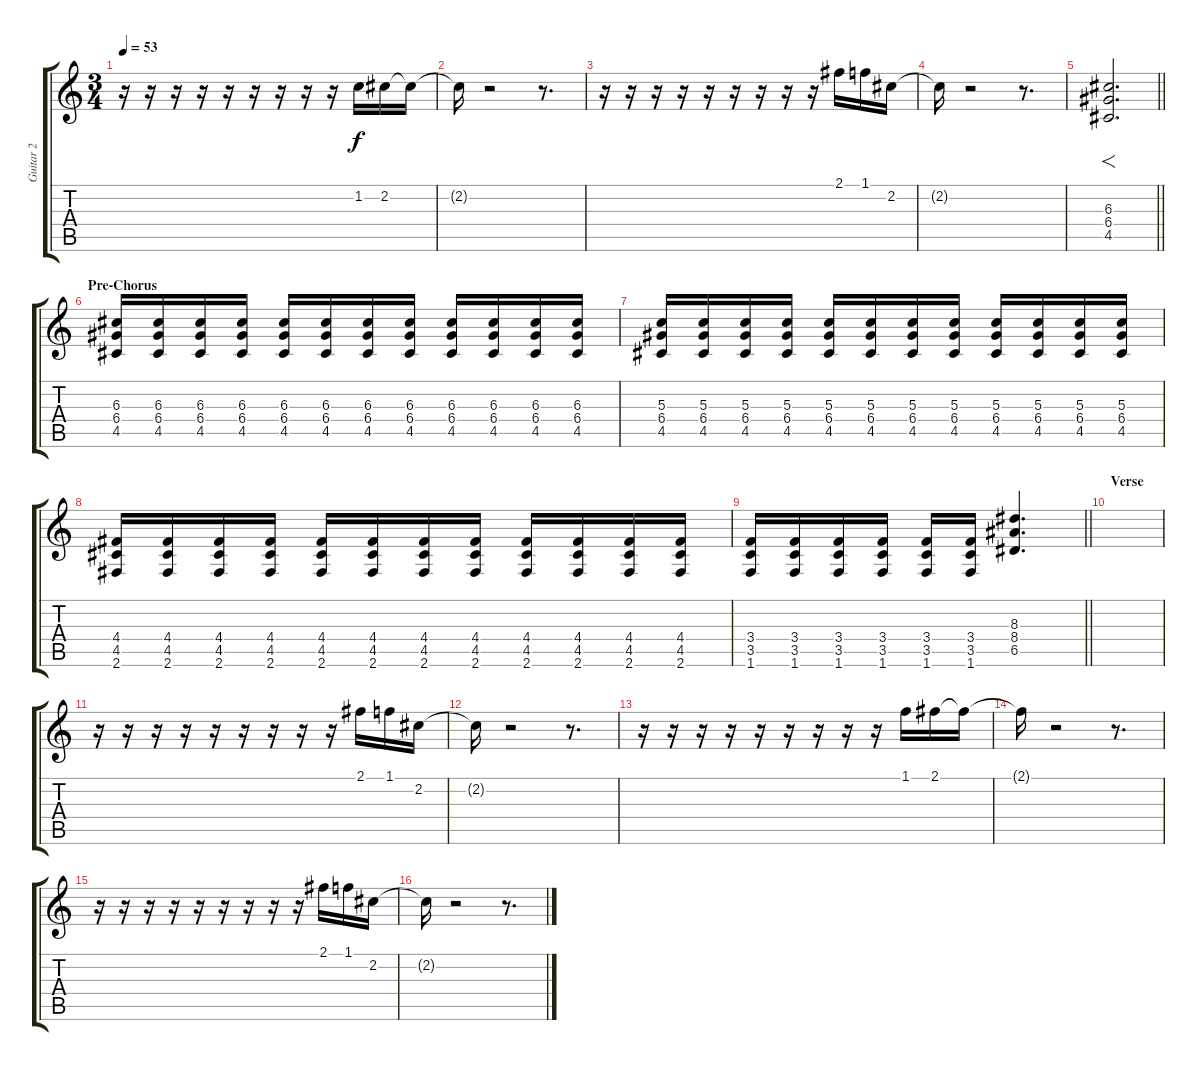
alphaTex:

\track ("Guitar 2" "Guitar 2") {instrument electricguitarclean}
\staff {score tabs}
\tuning (E4 B3 G3 D3 A2 E2) {hide}
\ts (3 4)
\tempo 53
\clef g2
\ks c
r.16{dy f} r.16 r.16 r.16 r.16 r.16 r.16 r.16 r.16 1.2.16 2.2.16 2.2{t}.16 |
2.2{t}.16 r.2 r.8{d} |
r.16 r.16 r.16 r.16 r.16 r.16 r.16 r.16 r.16 2.1.16 1.1.16 2.2.16 |
2.2{t}.16 r.2 r.8{d} |
\barLineRight lightlight
(6.3 6.4 4.5).2{f d volume 13 instrument distortionguitar} |
\section ("" "Pre-Chorus")
(6.3 6.4 4.5).16 (6.3 6.4 4.5).16 (6.3 6.4 4.5).16 (6.3 6.4 4.5).16 (6.3 6.4 4.5).16 (6.3 6.4 4.5).16 (6.3 6.4 4.5).16 (6.3 6.4 4.5).16 (6.3 6.4 4.5).16 (6.3 6.4 4.5).16 (6.3 6.4 4.5).16 (6.3 6.4 4.5).16 |
(5.3 6.4 4.5).16 (5.3 6.4 4.5).16 (5.3 6.4 4.5).16 (5.3 6.4 4.5).16 (5.3 6.4 4.5).16 (5.3 6.4 4.5).16 (5.3 6.4 4.5).16 (5.3 6.4 4.5).16 (5.3 6.4 4.5).16 (5.3 6.4 4.5).16 (5.3 6.4 4.5).16 (5.3 6.4 4.5).16 |
(4.4 4.5 2.6).16 (4.4 4.5 2.6).16 (4.4 4.5 2.6).16 (4.4 4.5 2.6).16 (4.4 4.5 2.6).16 (4.4 4.5 2.6).16 (4.4 4.5 2.6).16 (4.4 4.5 2.6).16 (4.4 4.5 2.6).16 (4.4 4.5 2.6).16 (4.4 4.5 2.6).16 (4.4 4.5 2.6).16 |
\barLineRight lightlight
(3.4 3.5 1.6).16 (3.4 3.5 1.6).16 (3.4 3.5 1.6).16 (3.4 3.5 1.6).16 (3.4 3.5 1.6).16 (3.4 3.5 1.6).16 (8.3 8.4 6.5).4{d} |
\section ("" "Verse")
|
r.16 r.16 r.16 r.16 r.16 r.16 r.16 r.16 r.16 2.1.16{volume 8 instrument electricguitarclean} 1.1.16 2.2.16 |
2.2{t}.16 r.2 r.8{d} |
r.16 r.16 r.16 r.16 r.16 r.16 r.16 r.16 r.16 1.1.16 2.1.16 2.1{t}.16 |
2.1{t}.16 r.2 r.8{d} |
r.16 r.16 r.16 r.16 r.16 r.16 r.16 r.16 r.16 2.1.16 1.1.16 2.2.16 |
2.2{t}.16 r.2 r.8{d}
